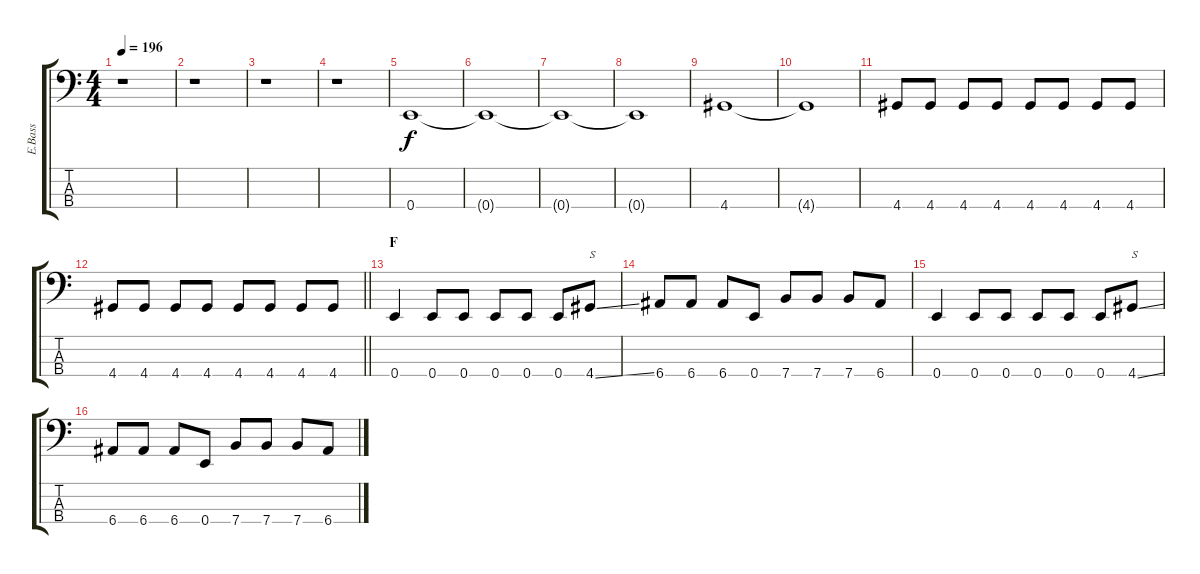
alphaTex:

\track ("E.Bass" "E.Bass") {instrument electricbassfinger}
\staff {score tabs}
\tuning (G2 D2 A1 E1) {hide}
\ts (4 4)
\tempo 196
\clef f4
\ks c
r.1{dy f} |
r.1 |
r.1 |
r.1 |
0.4.1 |
0.4{t}.1 |
0.4{t}.1 |
0.4{t}.1 |
4.4.1 |
4.4{t}.1 |
4.4.8 4.4.8 4.4.8 4.4.8 4.4.8 4.4.8 4.4.8 4.4.8 |
\barLineRight lightlight
4.4.8 4.4.8 4.4.8 4.4.8 4.4.8 4.4.8 4.4.8 4.4.8 |
\section ("" "F")
0.4.4 0.4.8 0.4.8 0.4.8 0.4.8 0.4.8 4.4{ss}.8{txt "S"} |
6.4.8 6.4.8 6.4.8 0.4.8 7.4.8 7.4.8 7.4.8 6.4.8 |
0.4.4 0.4.8 0.4.8 0.4.8 0.4.8 0.4.8 4.4{ss}.8{txt "S"} |
6.4.8 6.4.8 6.4.8 0.4.8 7.4.8 7.4.8 7.4.8 6.4.8
